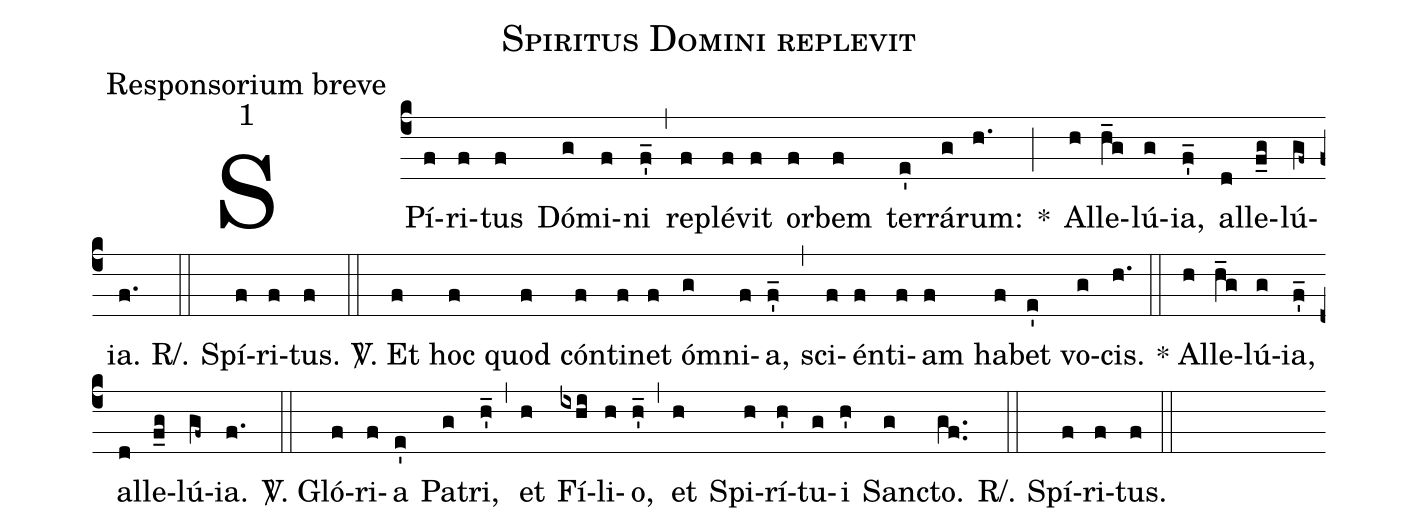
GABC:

name:Spiritus Domini replevit;
office-part:Responsorium breve;
mode:1;
%%
(c4) SPí(f)ri(f)tus(f) Dó(g)mi(f)ni(f'_) (,) re(f)plé(f)vit(f) or(f)bem(f) ter(e')rá(g)rum:(h.) *(;) Al(h)le(h_g)lú(g)ia,(f'_) al(d)le(f_g)lú(gf~)ia.(f.) (::)
R/. Spí(f)ri(f)tus.(f) (::)
<sp>V/</sp>. Et(f) hoc(f) quod(f) cón(f)ti(f)net(f) ó(g)mni(f)a,(f'_) (,) sci(f)én(f)ti(f)am(f) ha(f)bet(e') vo(g)cis.(h.) (::)
* Al(h)le(h_g)lú(g)ia,(f'_) al(d)le(f_g)lú(gf~)ia.(f.) (::)
<sp>V/</sp>.  Gló(f)ri(f)a(e') Pa(g)tri,(h'_) (,) et(h) Fí(ixhi)li(h)o,(h'_) (,) et(h) Spi(h)rí(h')tu(g)i(h') San(g)cto.(gf..) (::)
R/. Spí(f)ri(f)tus.(f) (::)
